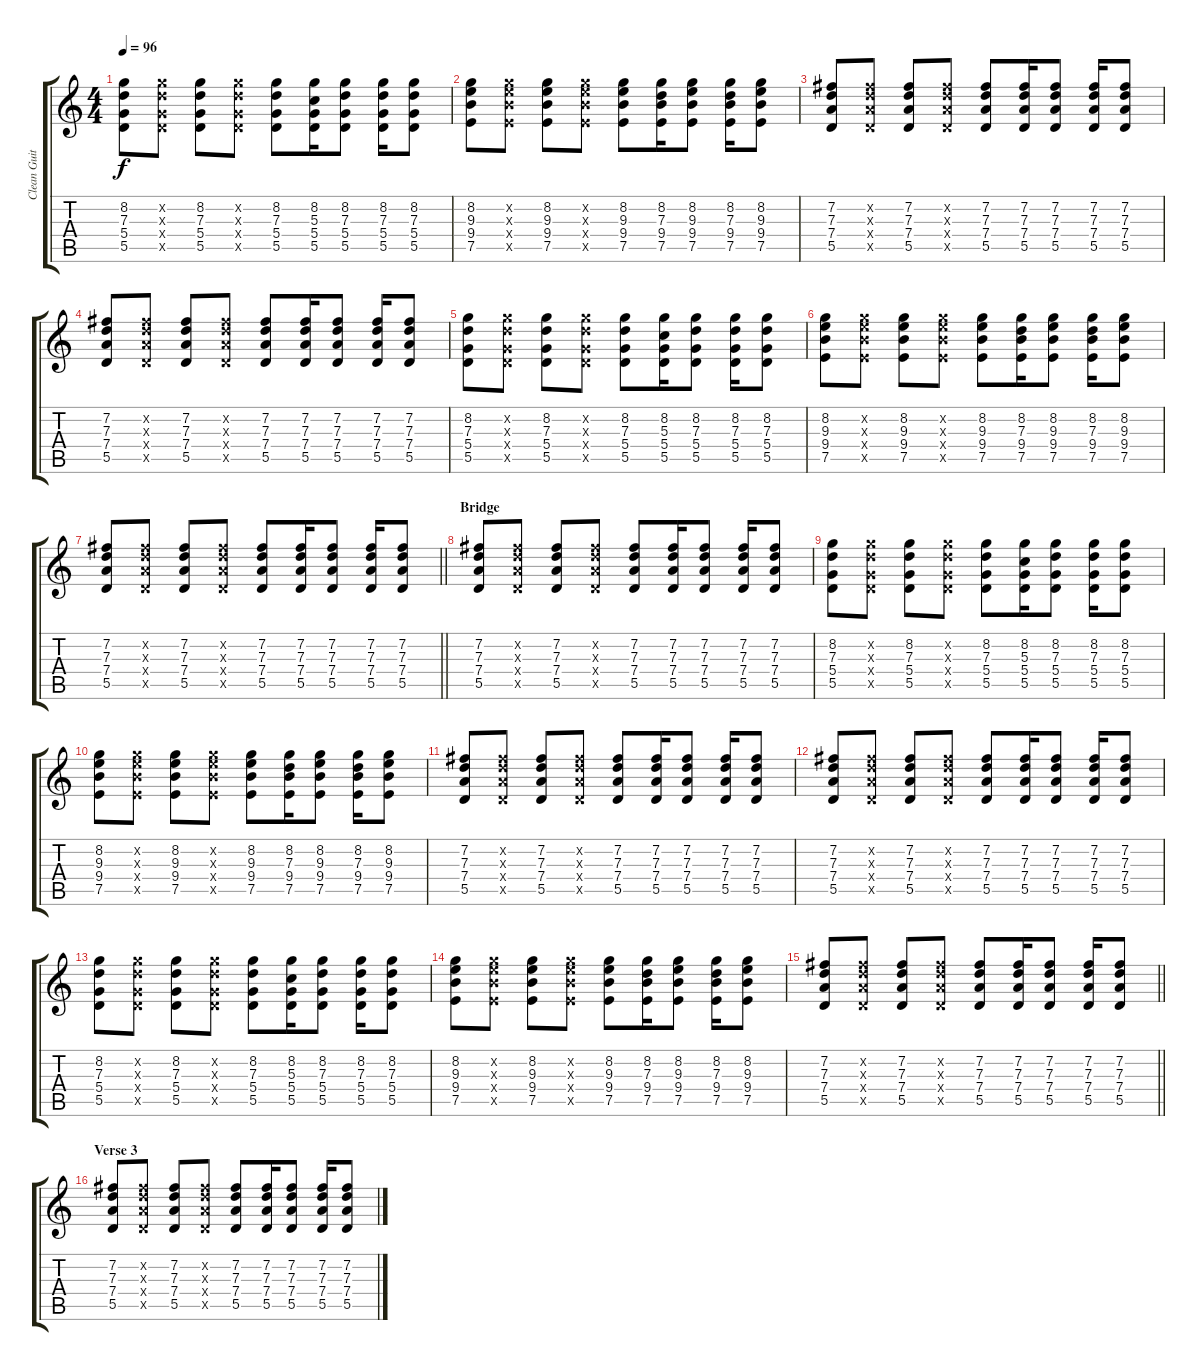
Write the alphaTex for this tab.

\track ("Clean Guitar" "Clean Guit") {instrument electricguitarjazz}
\staff {score tabs}
\tuning (E4 B3 G3 D3 A2 E2) {hide}
\ts (4 4)
\tempo 96
\clef g2
\ks c
(8.2 7.3 5.4 5.5).8{dy f} (8.2{x} 7.3{x} 5.4{x} 5.5{x}).8 (8.2 7.3 5.4 5.5).8 (8.2{x} 7.3{x} 5.4{x} 5.5{x}).8 (8.2 7.3 5.4 5.5).8 (8.2 5.3 5.4 5.5).16 (8.2 7.3 5.4 5.5).8 (8.2 7.3 5.4 5.5).16 (8.2 7.3 5.4 5.5).8 |
(8.2 9.3 9.4 7.5).8 (8.2{x} 9.3{x} 9.4{x} 7.5{x}).8 (8.2 9.3 9.4 7.5).8 (8.2{x} 9.3{x} 9.4{x} 7.5{x}).8 (8.2 9.3 9.4 7.5).8 (8.2 7.3 9.4 7.5).16 (8.2 9.3 9.4 7.5).8 (8.2 7.3 9.4 7.5).16 (8.2 9.3 9.4 7.5).8 |
(7.2 7.3 7.4 5.5).8 (7.2{x} 7.3{x} 7.4{x} 5.5{x}).8 (7.2 7.3 7.4 5.5).8 (7.2{x} 7.3{x} 7.4{x} 5.5{x}).8 (7.2 7.3 7.4 5.5).8 (7.2 7.3 7.4 5.5).16 (7.2 7.3 7.4 5.5).8 (7.2 7.3 7.4 5.5).16 (7.2 7.3 7.4 5.5).8 |
(7.2 7.3 7.4 5.5).8 (7.2{x} 7.3{x} 7.4{x} 5.5{x}).8 (7.2 7.3 7.4 5.5).8 (7.2{x} 7.3{x} 7.4{x} 5.5{x}).8 (7.2 7.3 7.4 5.5).8 (7.2 7.3 7.4 5.5).16 (7.2 7.3 7.4 5.5).8 (7.2 7.3 7.4 5.5).16 (7.2 7.3 7.4 5.5).8 |
(8.2 7.3 5.4 5.5).8 (8.2{x} 7.3{x} 5.4{x} 5.5{x}).8 (8.2 7.3 5.4 5.5).8 (8.2{x} 7.3{x} 5.4{x} 5.5{x}).8 (8.2 7.3 5.4 5.5).8 (8.2 5.3 5.4 5.5).16 (8.2 7.3 5.4 5.5).8 (8.2 7.3 5.4 5.5).16 (8.2 7.3 5.4 5.5).8 |
(8.2 9.3 9.4 7.5).8 (8.2{x} 9.3{x} 9.4{x} 7.5{x}).8 (8.2 9.3 9.4 7.5).8 (8.2{x} 9.3{x} 9.4{x} 7.5{x}).8 (8.2 9.3 9.4 7.5).8 (8.2 7.3 9.4 7.5).16 (8.2 9.3 9.4 7.5).8 (8.2 7.3 9.4 7.5).16 (8.2 9.3 9.4 7.5).8 |
\barLineRight lightlight
(7.2 7.3 7.4 5.5).8 (7.2{x} 7.3{x} 7.4{x} 5.5{x}).8 (7.2 7.3 7.4 5.5).8 (7.2{x} 7.3{x} 7.4{x} 5.5{x}).8 (7.2 7.3 7.4 5.5).8 (7.2 7.3 7.4 5.5).16 (7.2 7.3 7.4 5.5).8 (7.2 7.3 7.4 5.5).16 (7.2 7.3 7.4 5.5).8 |
\section ("" "Bridge")
(7.2 7.3 7.4 5.5).8 (7.2{x} 7.3{x} 7.4{x} 5.5{x}).8 (7.2 7.3 7.4 5.5).8 (7.2{x} 7.3{x} 7.4{x} 5.5{x}).8 (7.2 7.3 7.4 5.5).8 (7.2 7.3 7.4 5.5).16 (7.2 7.3 7.4 5.5).8 (7.2 7.3 7.4 5.5).16 (7.2 7.3 7.4 5.5).8 |
(8.2 7.3 5.4 5.5).8 (8.2{x} 7.3{x} 5.4{x} 5.5{x}).8 (8.2 7.3 5.4 5.5).8 (8.2{x} 7.3{x} 5.4{x} 5.5{x}).8 (8.2 7.3 5.4 5.5).8 (8.2 5.3 5.4 5.5).16 (8.2 7.3 5.4 5.5).8 (8.2 7.3 5.4 5.5).16 (8.2 7.3 5.4 5.5).8 |
(8.2 9.3 9.4 7.5).8 (8.2{x} 9.3{x} 9.4{x} 7.5{x}).8 (8.2 9.3 9.4 7.5).8 (8.2{x} 9.3{x} 9.4{x} 7.5{x}).8 (8.2 9.3 9.4 7.5).8 (8.2 7.3 9.4 7.5).16 (8.2 9.3 9.4 7.5).8 (8.2 7.3 9.4 7.5).16 (8.2 9.3 9.4 7.5).8 |
(7.2 7.3 7.4 5.5).8 (7.2{x} 7.3{x} 7.4{x} 5.5{x}).8 (7.2 7.3 7.4 5.5).8 (7.2{x} 7.3{x} 7.4{x} 5.5{x}).8 (7.2 7.3 7.4 5.5).8 (7.2 7.3 7.4 5.5).16 (7.2 7.3 7.4 5.5).8 (7.2 7.3 7.4 5.5).16 (7.2 7.3 7.4 5.5).8 |
(7.2 7.3 7.4 5.5).8 (7.2{x} 7.3{x} 7.4{x} 5.5{x}).8 (7.2 7.3 7.4 5.5).8 (7.2{x} 7.3{x} 7.4{x} 5.5{x}).8 (7.2 7.3 7.4 5.5).8 (7.2 7.3 7.4 5.5).16 (7.2 7.3 7.4 5.5).8 (7.2 7.3 7.4 5.5).16 (7.2 7.3 7.4 5.5).8 |
(8.2 7.3 5.4 5.5).8 (8.2{x} 7.3{x} 5.4{x} 5.5{x}).8 (8.2 7.3 5.4 5.5).8 (8.2{x} 7.3{x} 5.4{x} 5.5{x}).8 (8.2 7.3 5.4 5.5).8 (8.2 5.3 5.4 5.5).16 (8.2 7.3 5.4 5.5).8 (8.2 7.3 5.4 5.5).16 (8.2 7.3 5.4 5.5).8 |
(8.2 9.3 9.4 7.5).8 (8.2{x} 9.3{x} 9.4{x} 7.5{x}).8 (8.2 9.3 9.4 7.5).8 (8.2{x} 9.3{x} 9.4{x} 7.5{x}).8 (8.2 9.3 9.4 7.5).8 (8.2 7.3 9.4 7.5).16 (8.2 9.3 9.4 7.5).8 (8.2 7.3 9.4 7.5).16 (8.2 9.3 9.4 7.5).8 |
\barLineRight lightlight
(7.2 7.3 7.4 5.5).8 (7.2{x} 7.3{x} 7.4{x} 5.5{x}).8 (7.2 7.3 7.4 5.5).8 (7.2{x} 7.3{x} 7.4{x} 5.5{x}).8 (7.2 7.3 7.4 5.5).8 (7.2 7.3 7.4 5.5).16 (7.2 7.3 7.4 5.5).8 (7.2 7.3 7.4 5.5).16 (7.2 7.3 7.4 5.5).8 |
\section ("" "Verse 3")
(7.2 7.3 7.4 5.5).8 (7.2{x} 7.3{x} 7.4{x} 5.5{x}).8 (7.2 7.3 7.4 5.5).8 (7.2{x} 7.3{x} 7.4{x} 5.5{x}).8 (7.2 7.3 7.4 5.5).8 (7.2 7.3 7.4 5.5).16 (7.2 7.3 7.4 5.5).8 (7.2 7.3 7.4 5.5).16 (7.2 7.3 7.4 5.5).8
